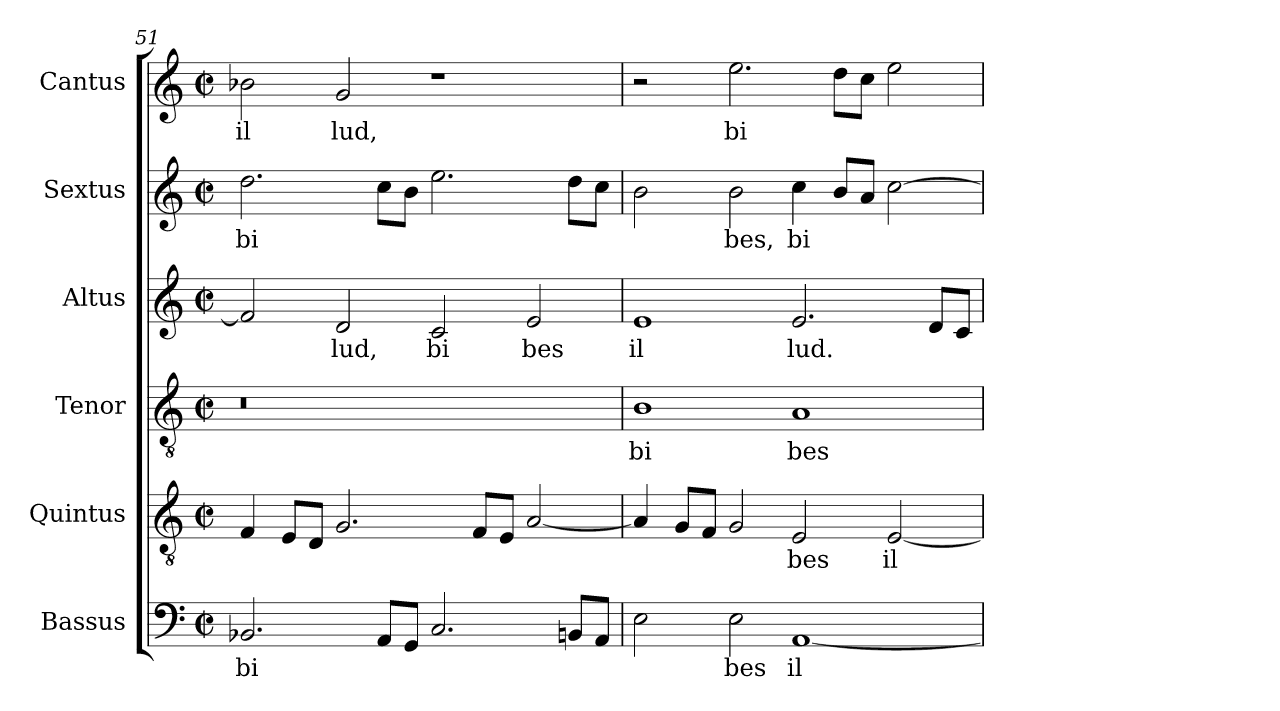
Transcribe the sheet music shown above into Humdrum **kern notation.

**kern	**text	**kern	**text	**kern	**text	**kern	**text	**kern	**text	**kern	**text
*part6	*part6	*part5	*part5	*part4	*part4	*part3	*part3	*part2	*part2	*part1	*part1
*staff6	*staff6	*staff5	*staff5	*staff4	*staff4	*staff3	*staff3	*staff2	*staff2	*staff1	*staff1
*I"Bassus	*	*I"Quintus	*	*I"Tenor	*	*I"Altus	*	*I"Sextus	*	*I"Cantus	*
!!LO:LB:g=z
*clefF4	*	*clefGv2	*	*clefGv2	*	*clefG2	*	*clefG2	*	*clefG2	*
*	*	*k[]	*	*	*	*	*	*	*	*	*
*	*	*C:	*	*	*	*	*	*	*	*	*
*M2/2	*	*M2/2	*	*M2/2	*	*M2/2	*	*M2/2	*	*M2/2	*
*met(c|)	*	*met(c|)	*	*met(c|)	*	*met(c|)	*	*met(c|)	*	*met(c|)	*
=51	=51	=51	=51	=51	=51	=51	=51	=51	=51	=51	=51
!	!LO:LY:b:cj	!	!	!	!	!	!	!	!LO:LY:b:cj	!	!LO:LY:b:cj
2.BB-X/	bi	4F/	.	0r	.	2f/]	.	2.dd\	bi	2b-X\	il
.	.	8E/L	.	.	.	.	.	.	.	.	.
.	.	8D/J	.	.	.	.	.	.	.	.	.
!	!	!	!	!	!	!	!LO:LY:b:cj	!	!	!	!LO:LY:b:cj
.	.	2.G/	.	.	.	2d/	lud,	.	.	2g/	lud,
8AA/L	.	.	.	.	.	.	.	8cc\L	.	.	.
8GG/J	.	.	.	.	.	.	.	8b\J	.	.	.
!	!	!	!	!	!	!	!LO:LY:b:cj	!	!	!	!
2.C/	.	.	.	.	.	2c/	bi	2.ee\	.	1r	.
.	.	8F/L	.	.	.	.	.	.	.	.	.
.	.	8E/J	.	.	.	.	.	.	.	.	.
!	!	!	!	!	!	!	!LO:LY:b:cj	!	!	!	!
.	.	[<2A/	.	.	.	2e/	bes	.	.	.	.
8BBn/L	.	.	.	.	.	.	.	8dd\L	.	.	.
8AA/J	.	.	.	.	.	.	.	8cc\J	.	.	.
=52	=52	=52	=52	=52	=52	=52	=52	=52	=52	=52	=52
!	!	!	!	!	!LO:LY:b:cj	!	!LO:LY:b:cj	!	!	!	!
2E\	.	4A/]	.	1B	bi	1e	il	2b\	.	2r	.
.	.	8G/L	.	.	.	.	.	.	.	.	.
.	.	8F/J	.	.	.	.	.	.	.	.	.
!	!LO:LY:b:cj	!	!	!	!	!	!	!	!LO:LY:b:cj	!	!LO:LY:b:cj
2E\	bes	2G/	.	.	.	.	.	2b\	bes,	2.ee\	bi
!	!LO:LY:b:cj	!	!LO:LY:b:cj	!	!LO:LY:b:cj	!	!LO:LY:b	!	!LO:LY:b:cj	!	!
[<1AA	il	2E/	bes	1A	bes	2.e/	lud.	4cc\	bi	.	.
.	.	.	.	.	.	.	.	8b/L	.	8dd\L	.
.	.	.	.	.	.	.	.	8a/J	.	8cc\J	.
!	!	!	!LO:LY:b:cj	!	!	!	!	!	!	!	!
.	.	[<2E/	il	.	.	.	.	[>2cc\	.	2ee\	.
.	.	.	.	.	.	8d/L	.	.	.	.	.
.	.	.	.	.	.	8c/J	.	.	.	.	.
=	=	=	=	=	=	=	=	=	=	=	=
*-	*-	*-	*-	*-	*-	*-	*-	*-	*-	*-	*-
